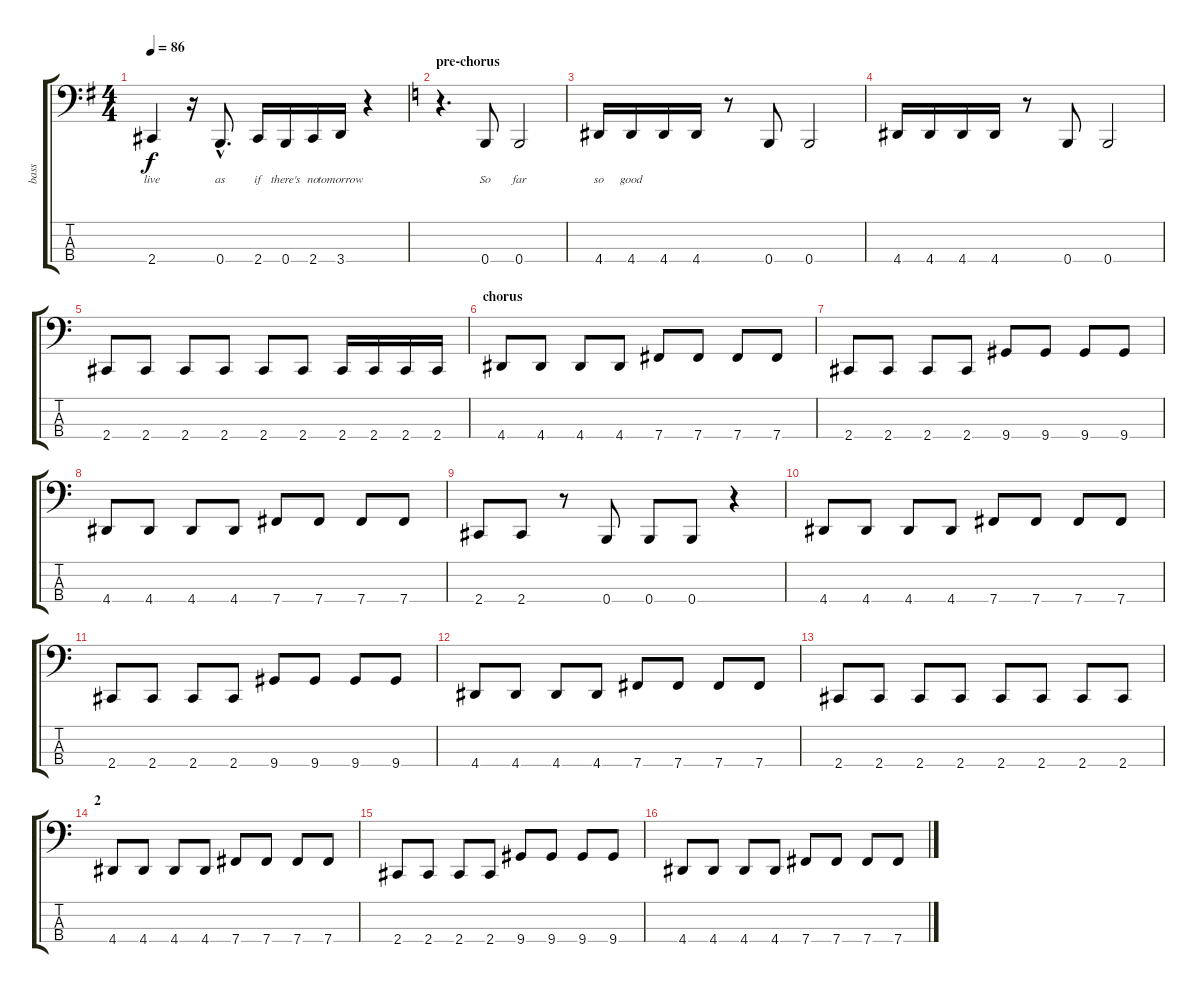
\track ("bass" "bass") {instrument electricbassfinger}
\staff {score tabs}
\tuning (Gb2 Db2 Gb1 B0) {hide}
\ts (4 4)
\tempo 86
\clef f4
\ks eminor
2.4.4{lyrics (0 "live") lyrics (1 "") lyrics (2 "") lyrics (3 "") lyrics (4 "") dy f} r.16 0.4{hac}.8{d lyrics (0 "as") lyrics (1 "") lyrics (2 "") lyrics (3 "") lyrics (4 "")} 2.4.16{lyrics (0 "if") lyrics (1 "") lyrics (2 "") lyrics (3 "") lyrics (4 "")} 0.4.16{lyrics (0 "there's") lyrics (1 "") lyrics (2 "") lyrics (3 "") lyrics (4 "")} 2.4.16{lyrics (0 "no") lyrics (1 "") lyrics (2 "") lyrics (3 "") lyrics (4 "")} 3.4.16{lyrics (0 "tomorrow") lyrics (1 "") lyrics (2 "") lyrics (3 "") lyrics (4 "")} r.4 |
\section ("" "pre-chorus")
\ks c
r.4{d} 0.4.8{lyrics (0 "So") lyrics (1 "") lyrics (2 "") lyrics (3 "") lyrics (4 "")} 0.4.2{lyrics (0 "far") lyrics (1 "") lyrics (2 "") lyrics (3 "") lyrics (4 "")} |
4.4.16{lyrics (0 "so") lyrics (1 "") lyrics (2 "") lyrics (3 "") lyrics (4 "")} 4.4.16{lyrics (0 "good") lyrics (1 "") lyrics (2 "") lyrics (3 "") lyrics (4 "")} 4.4.16 4.4.16 r.8 0.4.8 0.4.2 |
4.4.16 4.4.16 4.4.16 4.4.16 r.8 0.4.8 0.4.2 |
2.4.8 2.4.8 2.4.8 2.4.8 2.4.8 2.4.8 2.4.16 2.4.16 2.4.16 2.4.16 |
\section ("" "chorus")
4.4.8 4.4.8 4.4.8 4.4.8 7.4.8 7.4.8 7.4.8 7.4.8 |
2.4.8 2.4.8 2.4.8 2.4.8 9.4.8 9.4.8 9.4.8 9.4.8 |
4.4.8 4.4.8 4.4.8 4.4.8 7.4.8 7.4.8 7.4.8 7.4.8 |
2.4.8 2.4.8 r.8 0.4.8 0.4.8 0.4.8 r.4 |
4.4.8 4.4.8 4.4.8 4.4.8 7.4.8 7.4.8 7.4.8 7.4.8 |
2.4.8 2.4.8 2.4.8 2.4.8 9.4.8 9.4.8 9.4.8 9.4.8 |
4.4.8 4.4.8 4.4.8 4.4.8 7.4.8 7.4.8 7.4.8 7.4.8 |
2.4.8 2.4.8 2.4.8 2.4.8 2.4.8 2.4.8 2.4.8 2.4.8 |
\section ("" "2")
4.4.8 4.4.8 4.4.8 4.4.8 7.4.8 7.4.8 7.4.8 7.4.8 |
2.4.8 2.4.8 2.4.8 2.4.8 9.4.8 9.4.8 9.4.8 9.4.8 |
4.4.8 4.4.8 4.4.8 4.4.8 7.4.8 7.4.8 7.4.8 7.4.8
